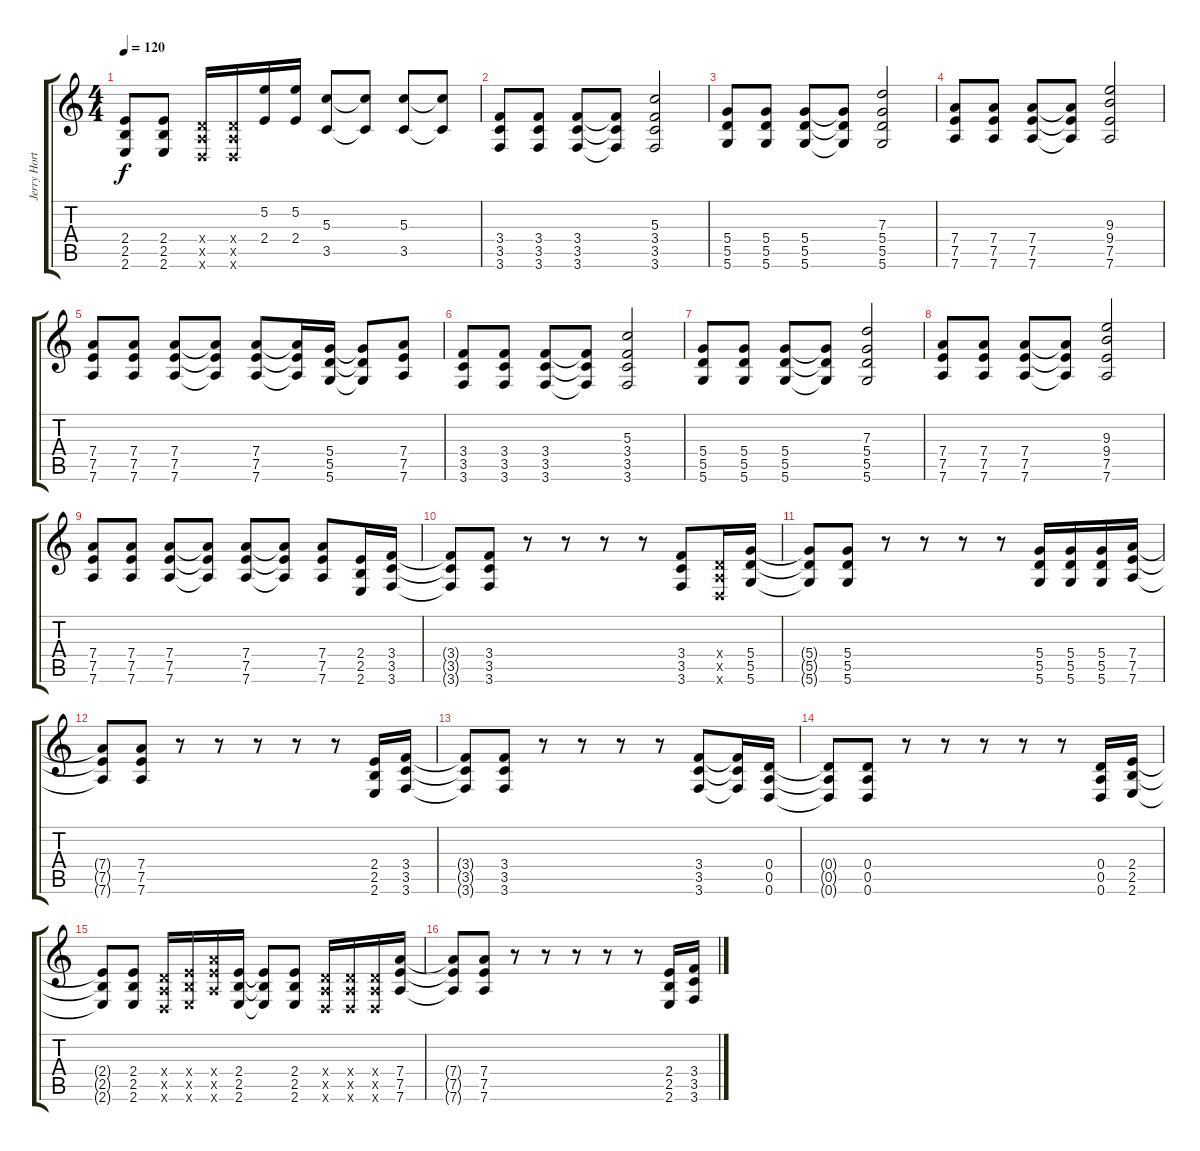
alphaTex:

\track ("Jerry Horton (Guitar)" "Jerry Hort") {instrument distortionguitar}
\staff {score tabs}
\tuning (E4 B3 G3 D3 A2 D2) {hide}
\ts (4 4)
\tempo 120
\clef g2
\ks c
(2.4{t} 2.5{t} 2.6{t}).8{dy f} (2.4 2.5 2.6).8 (0.4{x} 0.5{x} 0.6{x}).16 (0.4{x} 0.5{x} 0.6{x}).16 (5.2 2.4).16 (5.2 2.4).16 (5.3 3.5).8 (5.3{t} 3.5{t}).8 (5.3 3.5).8 (5.3{t} 3.5{t}).8 |
(3.4 3.5 3.6).8 (3.4 3.5 3.6).8 (3.4 3.5 3.6).8 (3.4{t} 3.5{t} 3.6{t}).8 (5.3 3.4 3.5 3.6).2 |
(5.4 5.5 5.6).8 (5.4 5.5 5.6).8 (5.4 5.5 5.6).8 (5.4{t} 5.5{t} 5.6{t}).8 (7.3 5.4 5.5 5.6).2 |
(7.4 7.5 7.6).8 (7.4 7.5 7.6).8 (7.4 7.5 7.6).8 (7.4{t} 7.5{t} 7.6{t}).8 (9.3 9.4 7.5 7.6).2 |
(7.4 7.5 7.6).8 (7.4 7.5 7.6).8 (7.4 7.5 7.6).8 (7.4{t} 7.5{t} 7.6{t}).8 (7.4 7.5 7.6).8 (7.4{t} 7.5{t} 7.6{t}).16 (5.4 5.5 5.6).16 (5.4{t} 5.5{t} 5.6{t}).8 (7.4 7.5 7.6).8 |
(3.4 3.5 3.6).8 (3.4 3.5 3.6).8 (3.4 3.5 3.6).8 (3.4{t} 3.5{t} 3.6{t}).8 (5.3 3.4 3.5 3.6).2 |
(5.4 5.5 5.6).8 (5.4 5.5 5.6).8 (5.4 5.5 5.6).8 (5.4{t} 5.5{t} 5.6{t}).8 (7.3 5.4 5.5 5.6).2 |
(7.4 7.5 7.6).8 (7.4 7.5 7.6).8 (7.4 7.5 7.6).8 (7.4{t} 7.5{t} 7.6{t}).8 (9.3 9.4 7.5 7.6).2 |
(7.4 7.5 7.6).8 (7.4 7.5 7.6).8 (7.4 7.5 7.6).8 (7.4{t} 7.5{t} 7.6{t}).8 (7.4 7.5 7.6).8 (7.4{t} 7.5{t} 7.6{t}).8 (7.4 7.5 7.6).8 (2.4 2.5 2.6).16 (3.4 3.5 3.6).16 |
(3.4{t} 3.5{t} 3.6{t}).8 (3.4 3.5 3.6).8 r.8 r.8 r.8 r.8 (3.4 3.5 3.6).8 (0.4{x} 0.5{x} 0.6{x}).16 (5.4 5.5 5.6).16 |
(5.4{t} 5.5{t} 5.6{t}).8 (5.4 5.5 5.6).8 r.8 r.8 r.8 r.8 (5.4 5.5 5.6).16 (5.4 5.5 5.6).16 (5.4 5.5 5.6).16 (7.4 7.5 7.6).16 |
(7.4{t} 7.5{t} 7.6{t}).8 (7.4 7.5 7.6).8 r.8 r.8 r.8 r.8 r.8 (2.4 2.5 2.6).16 (3.4 3.5 3.6).16 |
(3.4{t} 3.5{t} 3.6{t}).8 (3.4 3.5 3.6).8 r.8 r.8 r.8 r.8 (3.4 3.5 3.6).8 (3.4{t} 3.5{t} 3.6{t}).16 (0.4 0.5 0.6).16 |
(0.4{t} 0.5{t} 0.6{t}).8 (0.4 0.5 0.6).8 r.8 r.8 r.8 r.8 r.8 (0.4 0.5 0.6).16 (2.4 2.5 2.6).16 |
(2.4{t} 2.5{t} 2.6{t}).8 (2.4 2.5 2.6).8 (0.4{x} 0.5{x} 0.6{x}).16 (2.4{x} 2.5{x} 2.6{x}).16 (7.4{x} 7.5{x} 7.6{x}).16 (2.4 2.5 2.6).16 (2.4{t} 2.5{t} 2.6{t}).8 (2.4 2.5 2.6).8 (0.4{x} 0.5{x} 0.6{x}).16 (0.4{x} 0.5{x} 0.6{x}).16 (0.4{x} 0.5{x} 0.6{x}).16 (7.4 7.5 7.6).16 |
(7.4{t} 7.5{t} 7.6{t}).8 (7.4 7.5 7.6).8 r.8 r.8 r.8 r.8 r.8 (2.4 2.5 2.6).16 (3.4 3.5 3.6).16
